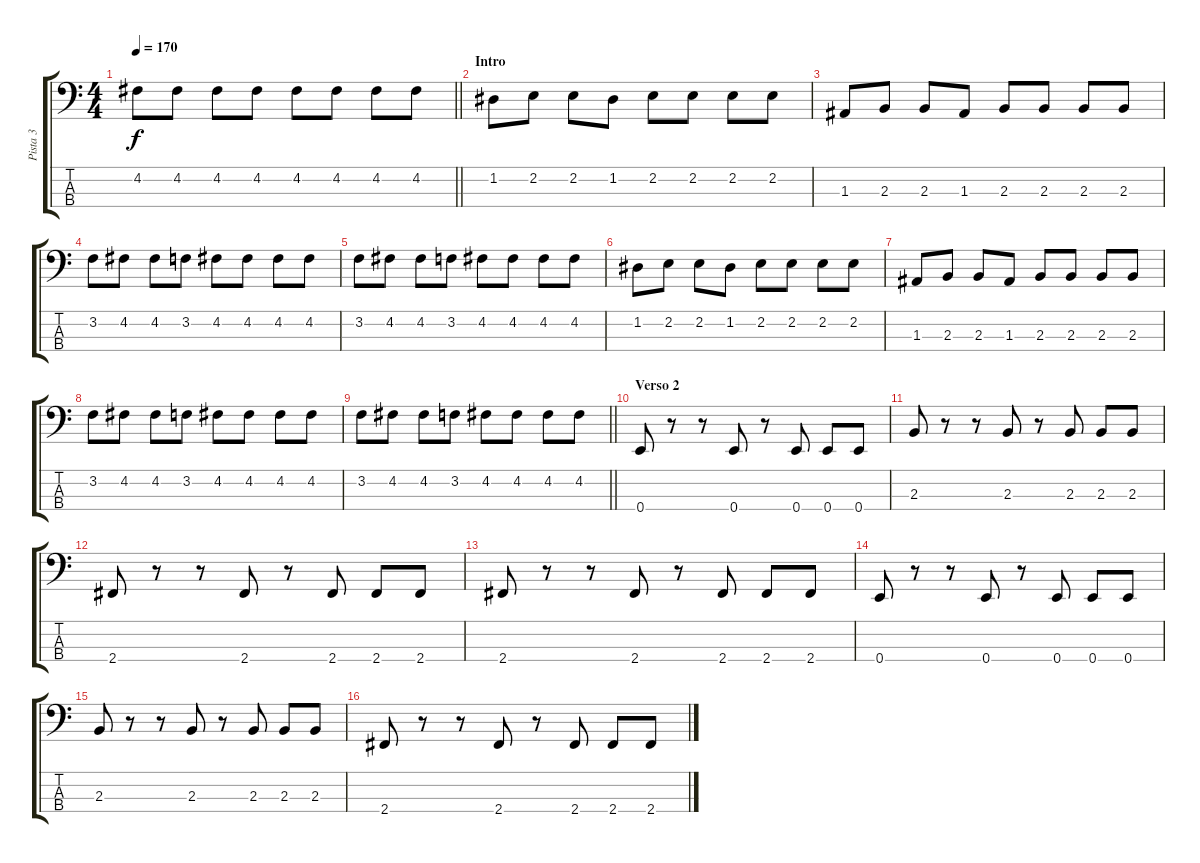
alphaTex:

\track ("Pista 3" "Pista 3") {instrument electricbassfinger}
\staff {score tabs}
\tuning (G2 D2 A1 E1) {hide}
\ts (4 4)
\tempo 170
\clef f4
\barLineRight lightlight
\ks c
4.2.8{dy f} 4.2.8 4.2.8 4.2.8 4.2.8 4.2.8 4.2.8 4.2.8 |
\section ("" "Intro")
1.2.8 2.2.8 2.2.8 1.2.8 2.2.8 2.2.8 2.2.8 2.2.8 |
1.3.8 2.3.8 2.3.8 1.3.8 2.3.8 2.3.8 2.3.8 2.3.8 |
3.2.8 4.2.8 4.2.8 3.2.8 4.2.8 4.2.8 4.2.8 4.2.8 |
3.2.8 4.2.8 4.2.8 3.2.8 4.2.8 4.2.8 4.2.8 4.2.8 |
1.2.8 2.2.8 2.2.8 1.2.8 2.2.8 2.2.8 2.2.8 2.2.8 |
1.3.8 2.3.8 2.3.8 1.3.8 2.3.8 2.3.8 2.3.8 2.3.8 |
3.2.8 4.2.8 4.2.8 3.2.8 4.2.8 4.2.8 4.2.8 4.2.8 |
\barLineRight lightlight
3.2.8 4.2.8 4.2.8 3.2.8 4.2.8 4.2.8 4.2.8 4.2.8 |
\section ("" "Verso 2")
0.4.8 r.8 r.8 0.4.8 r.8 0.4.8 0.4.8 0.4.8 |
2.3.8 r.8 r.8 2.3.8 r.8 2.3.8 2.3.8 2.3.8 |
2.4.8 r.8 r.8 2.4.8 r.8 2.4.8 2.4.8 2.4.8 |
2.4.8 r.8 r.8 2.4.8 r.8 2.4.8 2.4.8 2.4.8 |
0.4.8 r.8 r.8 0.4.8 r.8 0.4.8 0.4.8 0.4.8 |
2.3.8 r.8 r.8 2.3.8 r.8 2.3.8 2.3.8 2.3.8 |
2.4.8 r.8 r.8 2.4.8 r.8 2.4.8 2.4.8 2.4.8
